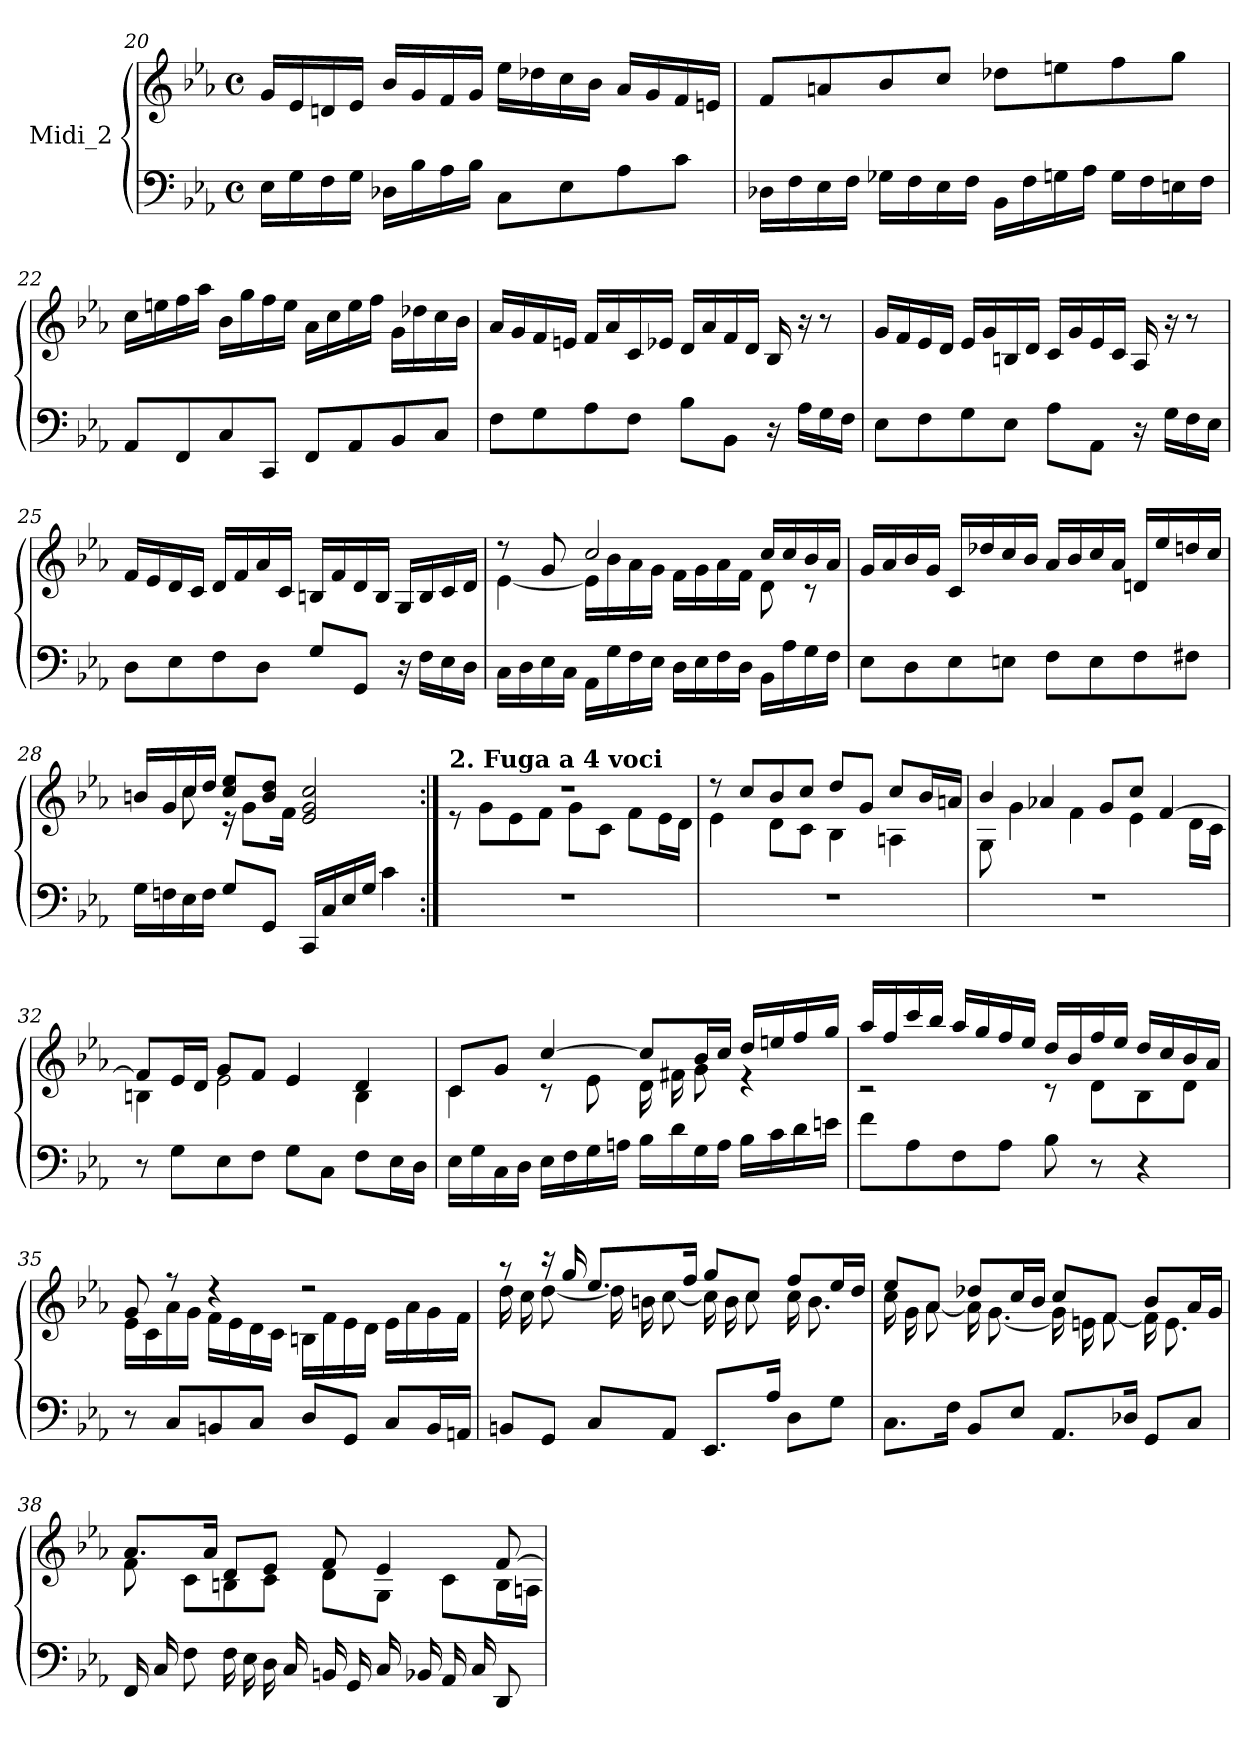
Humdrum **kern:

**kern	**kern
*part1	*part1
*staff2	*staff1
*I"Midi_2	*
!!LO:LB:g=z
*clefF4	*clefG2
*k[b-e-a-]	*k[b-e-a-]
*E-:	*E-:
*M4/4	*M4/4
*met(c)	*met(c)
=20	=20
16E-LL	16gLL
16G	16e-
16F	16dn
16GJJ	16e-JJ
16D-XLL	16b-LL
16B-	16g
16A-	16f
16B-JJ	16gJJ
8CL	16ee-LL
.	16dd-X
8E-	16cc
.	16b-JJ
8A-	16a-LL
.	16g
8cJ	16f
.	16enJJ
=21	=21
16D-XLL	8fL
16F	.
16E-	8an
16FJJ	.
16G-XLL	8b-
16F	.
16E-	8ccJ
16FJJ	.
16BB-LL	8dd-XL
16F	.
16Gn	8een
16A-JJ	.
16GLL	8ff
16F	.
16En	8ggJ
16FJJ	.
=22	=22
8AA-L	16ccLL
.	16een
8FF	16ff
.	16aa-JJ
8C	16b-LL
.	16gg
8CCJ	16ff
.	16eeJJ
8FFL	16a-LL
.	16cc
8AA-	16ee
.	16ffJJ
8BB-	16gLL
.	16dd-X
8CJ	16cc
.	16b-JJ
!!LO:LB:g=z
=23	=23
8FL	16a-LL
.	16g
8G	16f
.	16enJJ
8A-	16fLL
.	16a-
8FJ	16c
.	16e-XJJ
8B-L	16dLL
.	16a-
8BB-J	16f
.	16dJJ
16r	16B-
16A-LL	16r
16G	8r
16FJJ	.
=24	=24
8E-L	16gLL
.	16f
8F	16e-
.	16dJJ
8G	16e-LL
.	16g
8E-J	16Bn
.	16dJJ
8A-L	16cLL
.	16g
8AA-J	16e-
.	16cJJ
16r	16A-
16GLL	16r
16F	8r
16E-JJ	.
=25	=25
8DL	16fLL
.	16e-
8E-	16d
.	16cJJ
8F	16dLL
.	16f
8DJ	16a-
.	16cJJ
8GL	16BnLL
.	16f
8GGJ	16d
.	16BJJ
16r	16GLL
16FLL	16B
16E-	16c
16DJJ	16dJJ
!!LO:LB:g=z
=26	=26
*	*^
16CLL	8r	[4e-\
16D	.	.
16E-	8g/	.
16CJJ	.	.
16AA-LL	2cc/	16e-\LL]
16G	.	16b-\
16F	.	16a-\
16E-JJ	.	16g\JJ
16DLL	.	16f\LL
16E-	.	16g\
16F	.	16a-\
16DJJ	.	16f\JJ
16BB-LL	16ccLL	8d\
16A-	16cc	.
16G	16b-	8r
16FJJ	16a-JJ	.
=27	=27	=27
8E-L	16gLL	1ryy
.	16a-	.
8D	16b-	.
.	16gJJ	.
8E-	16cLL	.
.	16dd-X	.
8EnJ	16cc	.
.	16b-JJ	.
8FL	16a-/LL	.
.	16b-/	.
8E	16cc/	.
.	16a-/JJ	.
8F	16dn/LL	.
.	16ee-/	.
8F#XJ	16ddn/	.
.	16cc/JJ	.
=28	=28	=28
16GLL	16bnLL	8ryy
16Fn	16g	.
16E-	16cc	8cc\
16FJJ	16ddJJ	.
8GL	8cc/ 8ee-/L	16r
.	.	8g\L
8GGJ	8b/ 8dd/J	.
.	.	16f\J
16CCLL	2e-/ 2g/ 2cc/	2ryy
16C	.	.
16E-	.	.
16GJJ	.	.
4c	.	.
!!LO:LB:g=z	!!
=29:|!	=29:|!	=29:|!
!	!LO:TX:a:B:t=2. Fuga a 4 voci	!
1r	1r	8r
.	.	8gL
.	.	8e-
.	.	8fJ
.	.	8g\L
.	.	8c\J
.	.	8f\L
.	.	16e-\L
.	.	16d\JJ
=30	=30	=30
1r	8r	4e-\
.	8cc/L	.
.	8b-/	8d\L
.	8cc/J	8c\J
.	8ddL	4B-\
.	8gJ	.
.	8cc/L	4An\
.	16b-/L	.
.	16an/JJ	.
=31	=31	=31
1r	4b-/	8G\
.	.	4g\
.	4a-X/	.
.	.	4f\
.	8gL	.
.	8ccJ	4e-\
.	[4f/	.
.	.	16dLL
.	.	16cJJ
!!LO:LB:g=z	!!
=32	=32	=32
8r	8f/L]	4Bn\
8GL	16e-/L	.
.	16d/JJ	.
8E-	8gL	2e-\
8FJ	8fJ	.
8GL	4e-/	.
8CJ	.	.
8FL	4d/	4B\
16E-L	.	.
16DJJ	.	.
=33	=33	=33
16E-LL	8c/L	4c\
16G	.	.
16C	8g/J	.
16DJJ	.	.
16E-LL	[4cc/	8r
16F	.	.
16G	.	8e-\
16AnJJ	.	.
16B-LL	8cc/L]	16dLL
16d	.	16f#X\
16G	16b-/L	8g\J
16AJJ	16cc/JJ	.
16B-LL	16dd/LL	4r
16c	16een/	.
16d	16ff/	.
16enJJ	16gg/JJ	.
=34	=34	=34
8fL	16aa-/LL	2r
.	16ff/	.
8A-	16ccc/	.
.	16bb-/JJ	.
8F	16aa-/LL	.
.	16gg/	.
8A-J	16ff/	.
.	16ee-/JJ	.
8B-	16ddLL	8r
.	16b-	.
8r	16ff	8dL
.	16ee-JJ	.
4r	16ddLL	8B-
.	16cc	.
.	16b-	8dJ
.	16a-JJ	.
!!LO:LB:g=z	!!
=35	=35	=35
8r	8g/	16e-\LL
.	.	16c\
8CL	8r	16a-\
.	.	16g\JJ
8BBn	4r	16fLL
.	.	16e-\
8CJ	.	16d\
.	.	16c\JJ
8DL	2r	16BnLL
.	.	16f\
8GGJ	.	16e-\
.	.	16d\JJ
8CL	.	16e-LL
.	.	16a-\
16BBL	.	16g\
16AAnJJ	.	16f\JJ
=36	=36	=36
8BBnL	8r	16dd\LL
.	.	16cc\
8GGJ	16r	[8dd\J
.	16gg/	.
8CL	8.ee-/L	16ddLL]
.	.	16bn\
8AA-J	.	[8ccJ
.	16ff/J	.
8.EE-L	8ggL	16ccLL]
.	.	16b\
.	8cc/J	8cc\J
16A-J	.	.
8DL	8ffL	16cc\LL
.	.	8.b\J
8GJ	16ee-/L	.
.	16dd/JJ	.
!!LO:LB:g=z	!!
=37	=37	=37
8.CL	8ee-/L	16cc\LL
.	.	16g\
.	8a-/J	[8a-\J
16FJ	.	.
8BB-L	8dd-XL	16a-\LL]
.	.	[8.g\J
8E-J	16ccL	.
.	16b-JJ	.
8.AA-L	8cc/L	16g\LL]
.	.	16en\
.	8f/J	[8f\J
16D-XJ	.	.
8GGL	8b-L	16f\LL]
.	.	8.e\J
8CJ	16a-L	.
.	16gJJ	.
=38	=38	=38
16FFLL	8.a-L	8f\
16C	.	.
8FJ	.	8cL
.	16a-J	.
16FLL	8dL	8Bn\
16E-	.	.
16D	8e-J	8c\J
16CJJ	.	.
16BBnLL	8f/	8dL
16GG	.	.
16C	4e-/	8GJ
16BB-XJJ	.	.
16AA-LL	.	8cL
16C	.	.
8DDJ	[8f/	16BL
.	.	16AnJJ
*	*v	*v
=	=
*-	*-
